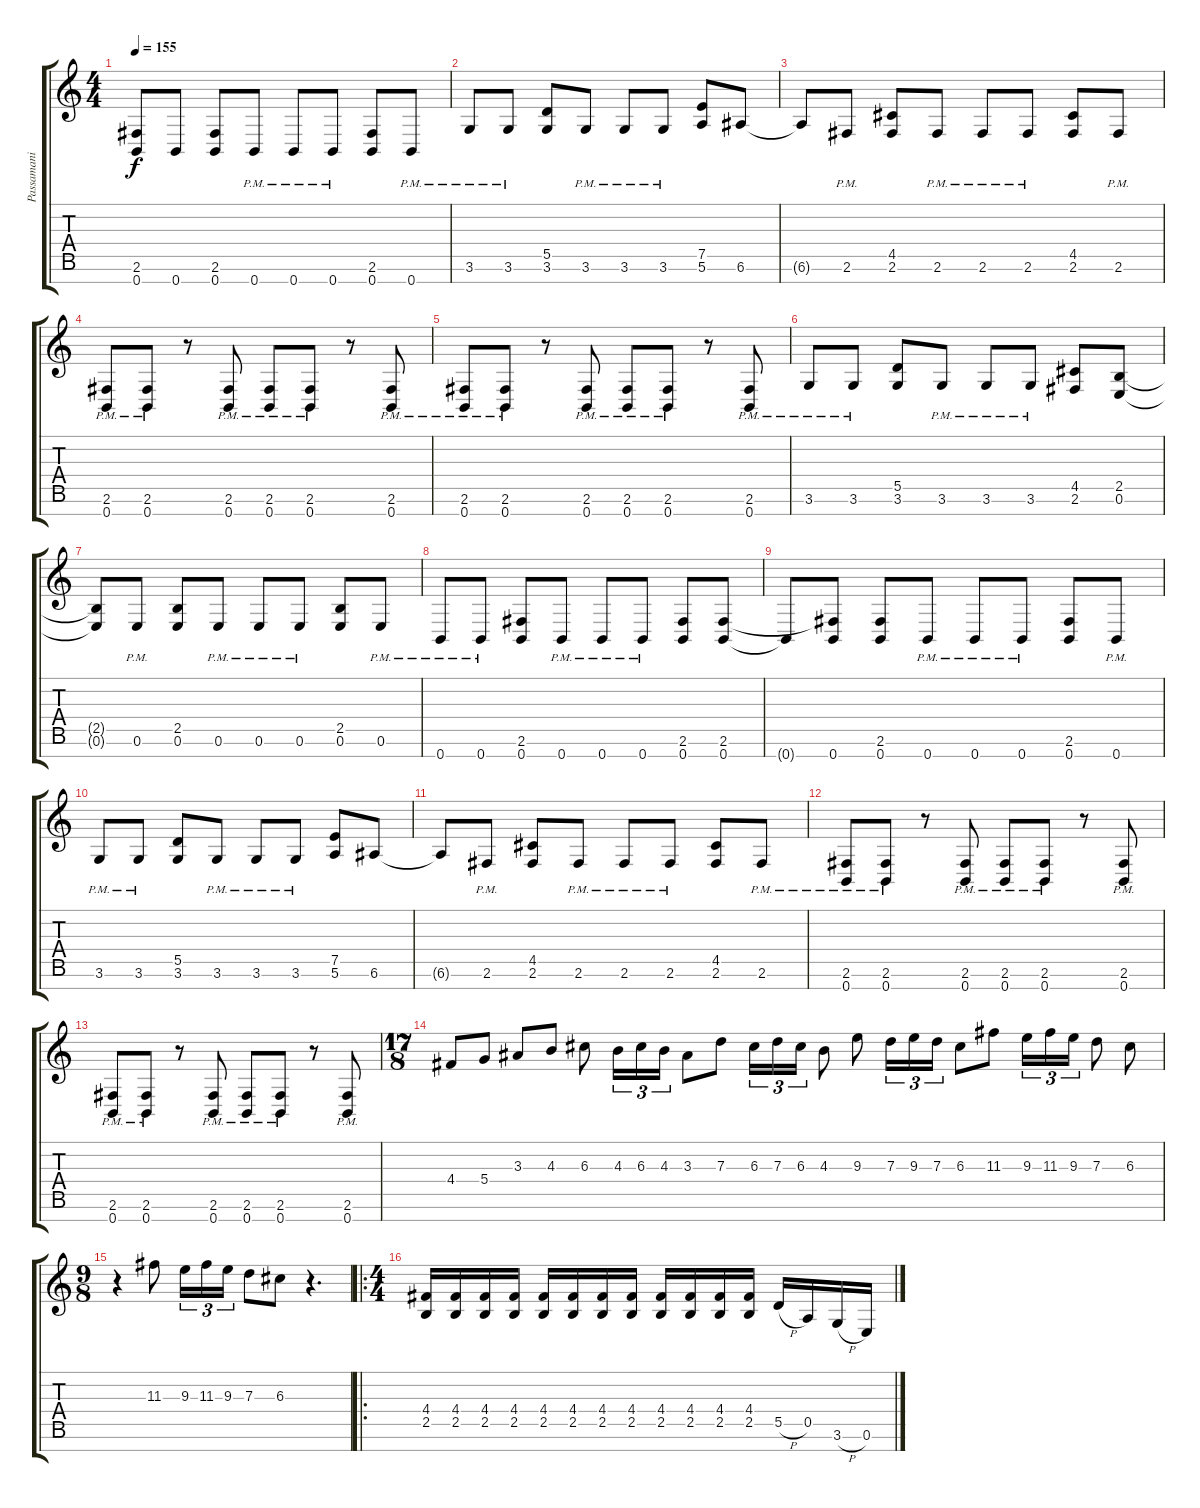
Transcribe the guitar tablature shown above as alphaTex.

\track ("Passamani" "Passamani") {instrument distortionguitar}
\staff {score tabs}
\tuning (E4 B3 G3 D3 A2 E2 B1) {hide}
\ts (4 4)
\tempo 155
\clef g2
\ks c
(2.6{t} 0.7{t}).8{dy f} 0.7.8 (2.6 0.7).8 0.7{pm}.8 0.7{pm}.8 0.7{pm}.8 (2.6 0.7).8 0.7{pm}.8 |
3.6{pm}.8 3.6{pm}.8 (5.5 3.6).8 3.6{pm}.8 3.6{pm}.8 3.6{pm}.8 (7.5 5.6).8 6.6.8 |
6.6{t}.8 2.6{pm}.8 (4.5 2.6).8 2.6{pm}.8 2.6{pm}.8 2.6{pm}.8 (4.5 2.6).8 2.6{pm}.8 |
(2.6 0.7{pm}).8 (2.6 0.7{pm}).8 r.8 (2.6 0.7{pm}).8 (2.6 0.7{pm}).8 (2.6 0.7{pm}).8 r.8 (2.6 0.7{pm}).8 |
(2.6 0.7{pm}).8 (2.6 0.7{pm}).8 r.8 (2.6 0.7{pm}).8 (2.6 0.7{pm}).8 (2.6 0.7{pm}).8 r.8 (2.6 0.7{pm}).8 |
3.6{pm}.8 3.6{pm}.8 (5.5 3.6).8 3.6{pm}.8 3.6{pm}.8 3.6{pm}.8 (4.5 2.6).8 (2.5 0.6).8 |
(2.5{t} 0.6{t}).8 0.6{pm}.8 (2.5 0.6).8 0.6{pm}.8 0.6{pm}.8 0.6{pm}.8 (2.5 0.6).8 0.6{pm}.8 |
0.7{pm}.8 0.7{pm}.8 (2.6 0.7).8 0.7{pm}.8 0.7{pm}.8 0.7{pm}.8 (2.6 0.7).8 (2.6 0.7).8 |
0.7{t}.8 (2.6{t} 0.7).8 (2.6 0.7).8 0.7{pm}.8 0.7{pm}.8 0.7{pm}.8 (2.6 0.7).8 0.7{pm}.8 |
3.6{pm}.8 3.6{pm}.8 (5.5 3.6).8 3.6{pm}.8 3.6{pm}.8 3.6{pm}.8 (7.5 5.6).8 6.6.8 |
6.6{t}.8 2.6{pm}.8 (4.5 2.6).8 2.6{pm}.8 2.6{pm}.8 2.6{pm}.8 (4.5 2.6).8 2.6{pm}.8 |
(2.6 0.7{pm}).8 (2.6 0.7{pm}).8 r.8 (2.6 0.7{pm}).8 (2.6 0.7{pm}).8 (2.6 0.7{pm}).8 r.8 (2.6 0.7{pm}).8 |
(2.6 0.7{pm}).8 (2.6 0.7{pm}).8 r.8 (2.6 0.7{pm}).8 (2.6 0.7{pm}).8 (2.6 0.7{pm}).8 r.8 (2.6 0.7{pm}).8 |
\ts (17 8)
4.4.8 5.4.8 3.3.8 4.3.8 6.3.8 4.3.16{tu (3 2)} 6.3.16{tu (3 2)} 4.3.16{tu (3 2)} 3.3.8 7.3.8 6.3.16{tu (3 2)} 7.3.16{tu (3 2)} 6.3.16{tu (3 2)} 4.3.8 9.3.8 7.3.16{tu (3 2)} 9.3.16{tu (3 2)} 7.3.16{tu (3 2)} 6.3.8 11.3.8 9.3.16{tu (3 2)} 11.3.16{tu (3 2)} 9.3.16{tu (3 2)} 7.3.8 6.3.8 |
\ts (9 8)
r.4 11.3.8 9.3.16{tu (3 2)} 11.3.16{tu (3 2)} 9.3.16{tu (3 2)} 7.3.8 6.3.8 r.4{d} |
\ro
\ts (4 4)
(4.4 2.5).16 (4.4 2.5).16 (4.4 2.5).16 (4.4 2.5).16 (4.4 2.5).16 (4.4 2.5).16 (4.4 2.5).16 (4.4 2.5).16 (4.4 2.5).16 (4.4 2.5).16 (4.4 2.5).16 (4.4 2.5).16 5.5{h}.16 0.5.16 3.6{h}.16 0.6.16
